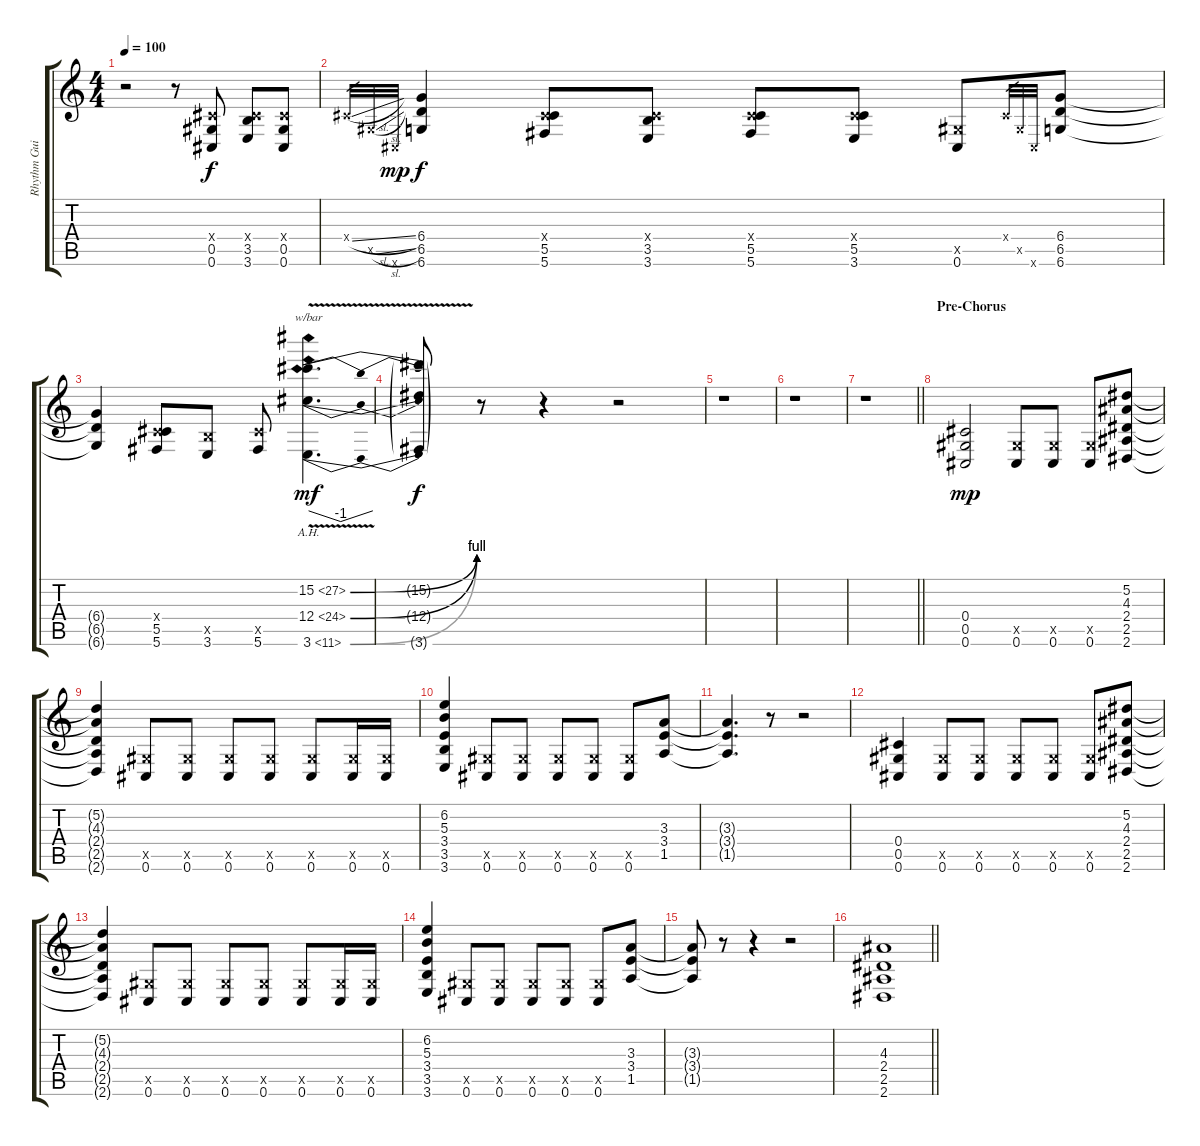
\track ("Rhythm Guitar 1" "Rhythm Gui") {instrument overdrivenguitar}
\staff {score tabs}
\tuning (Eb4 Bb3 Gb3 Db3 Ab2 Db2) {hide}
\ts (4 4)
\tempo 100
\clef g2
\ks c
r.2{dy ff} r.8 (0.4{x} 0.5 0.6).8{dy f} (0.4{x} 3.5 3.6).8 (0.4{x} 0.5 0.6).8 |
0.4{sl x}.32{gr} 0.5{sl x}.32{gr} 0.6{x}.32{gr dy mp} (6.4 6.5 6.6).4{dy f} (0.4{x} 5.5 5.6).8 (0.4{x} 3.5 3.6).8 (0.4{x} 5.5 5.6).8 (0.4{x} 5.5 3.6).8 (0.5{x} 0.6).8 0.4{x}.32{gr} 0.5{x}.32{gr} 0.6{x}.32{gr} (6.4 6.5 6.6).8 |
(6.4{t} 6.5{t} 6.6{t}).4 (0.4{x} 5.5 5.6).8 (3.5{x} 3.6).8 (5.5{x} 5.6).8 (15.2{be (bend 0 0 60 4) ah 12 v} 12.4{be (bend 0 0 60 4) ah 12 v} 3.6{be (bend 0 0 60 4) ah 8 v}).4{d tbe (dip default 0 0 30 -4 60 0) dy mf} |
(15.2{t} 12.4{t} 3.6{t}).8{dy f} r.8 r.4 r.2 |
r.1 |
r.1 |
\barLineRight lightlight
r.1 |
\section ("" "Pre-Chorus")
(0.4 0.5 0.6).2{dy mp} (0.5{x} 0.6).8 (0.5{x} 0.6).8 (0.5{x} 0.6).8 (5.2 4.3 2.4 2.5 2.6).8 |
(5.2{t} 4.3{t} 2.4{t} 2.5{t} 2.6{t}).4 (0.5{x} 0.6).8 (0.5{x} 0.6).8 (0.5{x} 0.6).8 (0.5{x} 0.6).8 (0.5{x} 0.6).8 (0.5{x} 0.6).16 (0.5{x} 0.6).16 |
(6.2 5.3 3.4 3.5 3.6).4 (0.5{x} 0.6).8 (0.5{x} 0.6).8 (0.5{x} 0.6).8 (0.5{x} 0.6).8 (0.5{x} 0.6).8 (3.3 3.4 1.5).8 |
(3.3{t} 3.4{t} 1.5{t}).4{d} r.8 r.2 |
(0.4 0.5 0.6).4 (0.5{x} 0.6).8 (0.5{x} 0.6).8 (0.5{x} 0.6).8 (0.5{x} 0.6).8 (0.5{x} 0.6).8 (5.2 4.3 2.4 2.5 2.6).8 |
(5.2{t} 4.3{t} 2.4{t} 2.5{t} 2.6{t}).4 (0.5{x} 0.6).8 (0.5{x} 0.6).8 (0.5{x} 0.6).8 (0.5{x} 0.6).8 (0.5{x} 0.6).8 (0.5{x} 0.6).16 (0.5{x} 0.6).16 |
(6.2 5.3 3.4 3.5 3.6).4 (0.5{x} 0.6).8 (0.5{x} 0.6).8 (0.5{x} 0.6).8 (0.5{x} 0.6).8 (0.5{x} 0.6).8 (3.3 3.4 1.5).8 |
(3.3{t} 3.4{t} 1.5{t}).8 r.8 r.4 r.2 |
\barLineRight lightlight
(4.3 2.4 2.5 2.6).1
